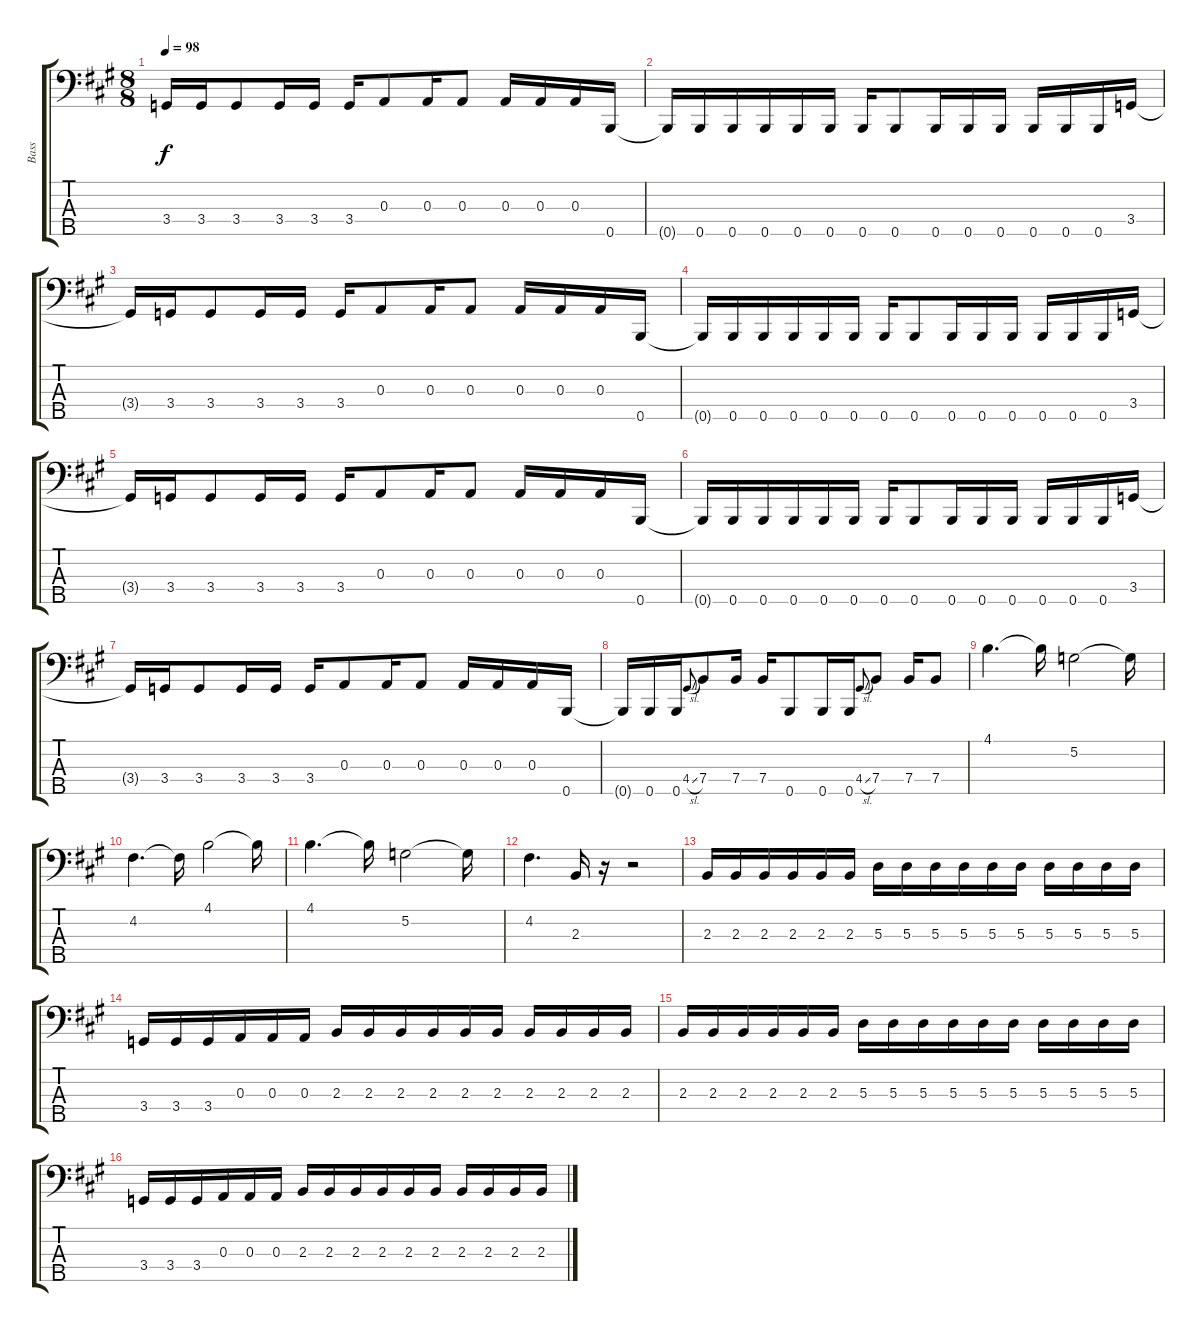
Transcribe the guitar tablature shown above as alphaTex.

\track ("Bass" "Bass") {instrument electricbassfinger}
\staff {score tabs}
\tuning (G2 D2 A1 E1 B0) {hide}
\ts (8 8)
\tempo 98
\clef f4
\ks a
3.4{t}.16{dy f} 3.4.16 3.4.8 3.4.16 3.4.16 3.4.16 0.3.8 0.3.16 0.3.8 0.3.16 0.3.16 0.3.16 0.5.16 |
0.5{t}.16 0.5.16 0.5.16 0.5.16 0.5.16 0.5.16 0.5.16 0.5.8 0.5.16 0.5.16 0.5.16 0.5.16 0.5.16 0.5.16 3.4.16 |
3.4{t}.16 3.4.16 3.4.8 3.4.16 3.4.16 3.4.16 0.3.8 0.3.16 0.3.8 0.3.16 0.3.16 0.3.16 0.5.16 |
0.5{t}.16 0.5.16 0.5.16 0.5.16 0.5.16 0.5.16 0.5.16 0.5.8 0.5.16 0.5.16 0.5.16 0.5.16 0.5.16 0.5.16 3.4.16 |
3.4{t}.16 3.4.16 3.4.8 3.4.16 3.4.16 3.4.16 0.3.8 0.3.16 0.3.8 0.3.16 0.3.16 0.3.16 0.5.16 |
0.5{t}.16 0.5.16 0.5.16 0.5.16 0.5.16 0.5.16 0.5.16 0.5.8 0.5.16 0.5.16 0.5.16 0.5.16 0.5.16 0.5.16 3.4.16 |
3.4{t}.16 3.4.16 3.4.8 3.4.16 3.4.16 3.4.16 0.3.8 0.3.16 0.3.8 0.3.16 0.3.16 0.3.16 0.5.16 |
0.5{t}.16 0.5.16 0.5.16 4.4{sl}.8{gr onbeat} 7.4.8 7.4.16 7.4.16 0.5.8 0.5.16 0.5.16 4.4{sl}.8{gr onbeat} 7.4.8 7.4.16 7.4.8 |
4.1.4{d} 4.1{t}.16 5.2.2 5.2{t}.16 |
4.2.4{d} 4.2{t}.16 4.1.2 4.1{t}.16 |
4.1.4{d} 4.1{t}.16 5.2.2 5.2{t}.16 |
4.2.4{d} 2.3.16 r.16 r.2 |
2.3.16 2.3.16 2.3.16 2.3.16 2.3.16 2.3.16 5.3.16 5.3.16 5.3.16 5.3.16 5.3.16 5.3.16 5.3.16 5.3.16 5.3.16 5.3.16 |
3.4.16 3.4.16 3.4.16 0.3.16 0.3.16 0.3.16 2.3.16 2.3.16 2.3.16 2.3.16 2.3.16 2.3.16 2.3.16 2.3.16 2.3.16 2.3.16 |
2.3.16 2.3.16 2.3.16 2.3.16 2.3.16 2.3.16 5.3.16 5.3.16 5.3.16 5.3.16 5.3.16 5.3.16 5.3.16 5.3.16 5.3.16 5.3.16 |
3.4.16 3.4.16 3.4.16 0.3.16 0.3.16 0.3.16 2.3.16 2.3.16 2.3.16 2.3.16 2.3.16 2.3.16 2.3.16 2.3.16 2.3.16 2.3.16
